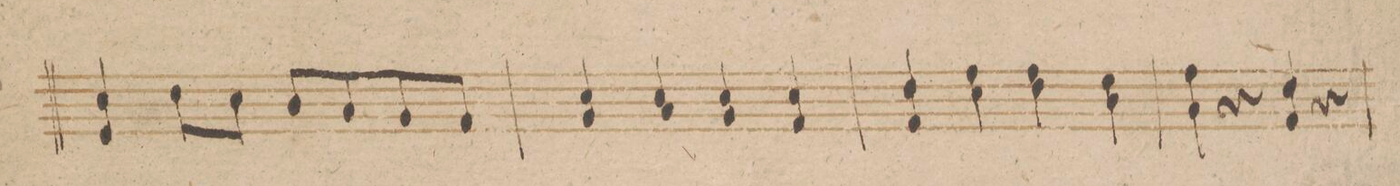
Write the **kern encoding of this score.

**kern	**dynam
*I"Violino 2do	*
*clefG2	*
*k[b-]	*
*met(c|)	*
*M2/2	*
4cc/ 4e/	.
8dd\L	.
8cc\J	.
8b-/L	.
8a/	.
8g/	.
8f/J	.
=66	=66
4cc/ 4g/	.
4cc/ 4a/	.
4cc/ 4g/	.
4cc/ 4f/	.
=67	=67
4dd/ 4f/	.
4ff\ 4cc\	.
4ff\ 4dd\	.
4ee\ 4b-\	.
=68	=68
4ff\ 4a\	.
4r	.
4cc/ 4f/	.
4r	.
=69	=69
*-	*-
